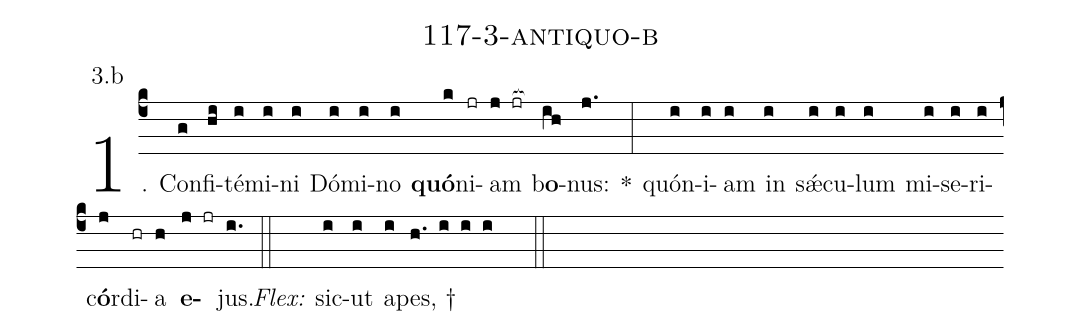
name: 117-3-antiquo-b;
annotation: 3.b;
%%
(c4)1. Con(g)fi(hi)té(i)mi(i)ni(i) Dó(i)mi(i)no(i) <b>quó</b>n(k)i(jr)am(j jr[ocb:1{]) b<b>o</b>(ih[ocb:0}])nus:(j.) *(:) quón(i)i(i)am(i) in(i) sǽ(i)cu(i)lum(i) mi(i)se(i)ri(i)c<b>ó</b>r(j)di(hr)a(h) <b>e</b>(j jr)jus.(i.) (::)
<i>Flex:</i>()  sic(i)ut(i) a(i)pes, †(h. i i i  ::)
